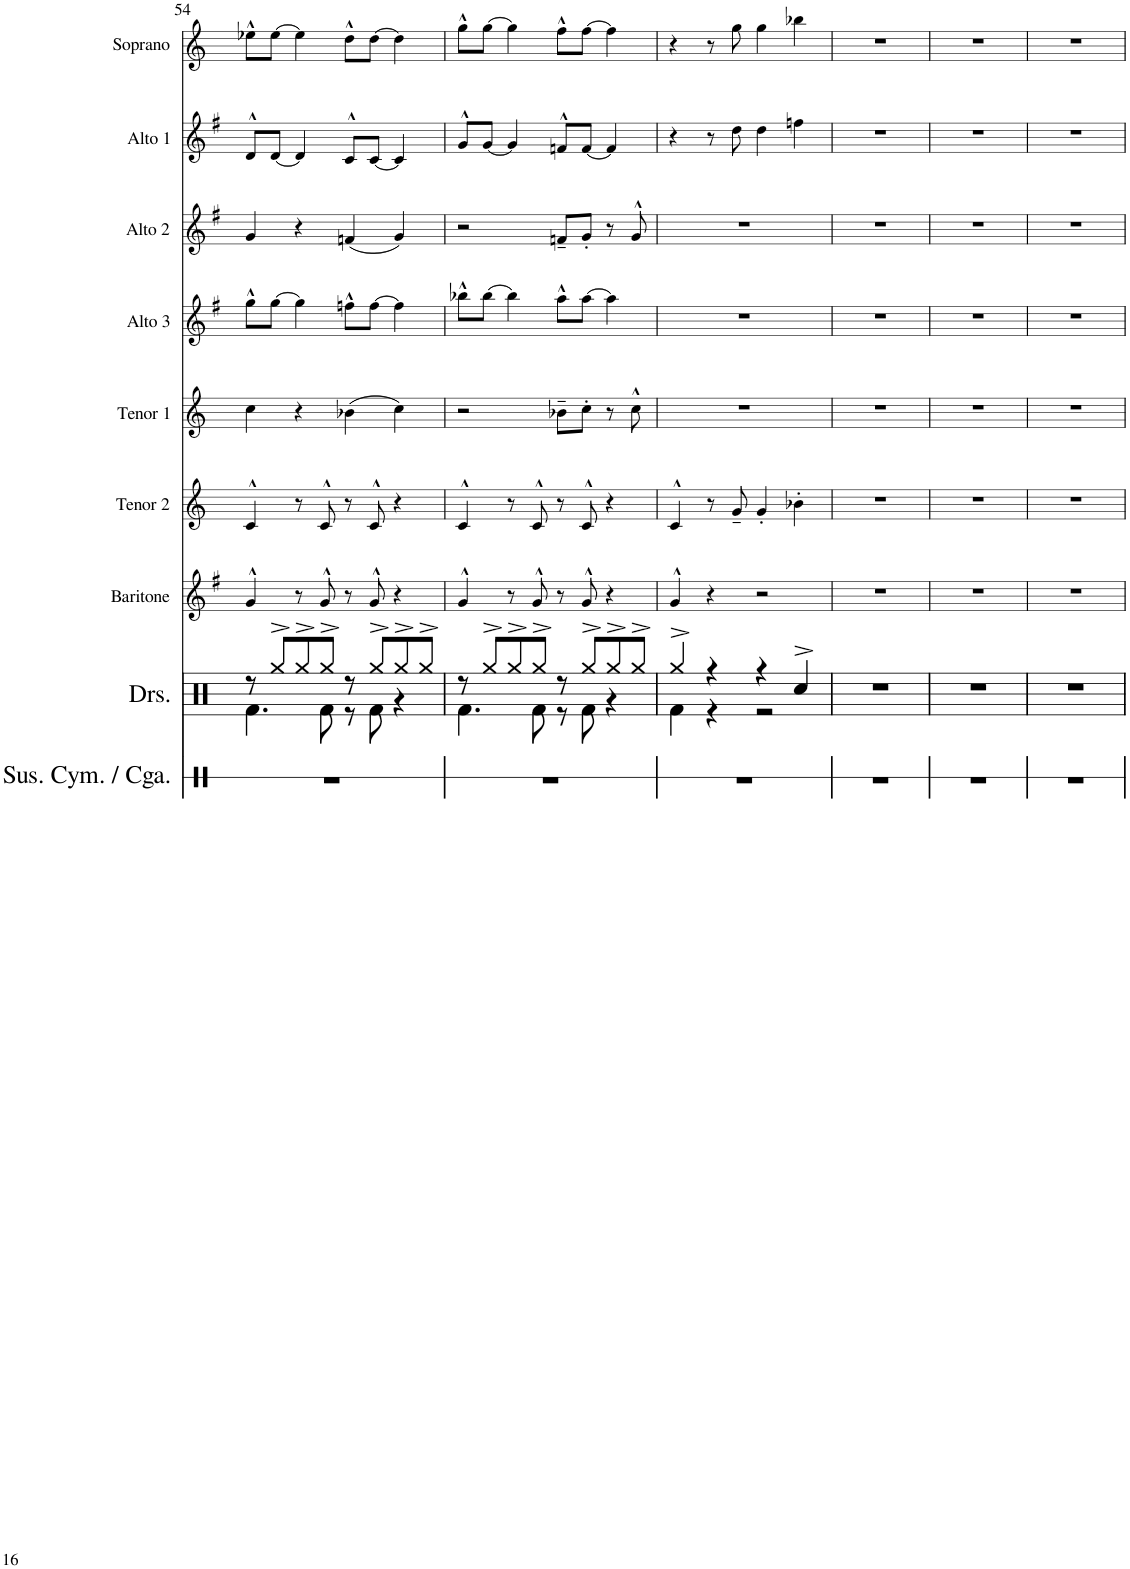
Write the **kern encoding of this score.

**kern	**kern	**kern	**kern	**kern	**kern	**kern	**kern	**kern
*part9	*part8	*part7	*part6	*part5	*part4	*part3	*part2	*part1
*staff9	*staff8	*staff7	*staff6	*staff5	*staff4	*staff3	*staff2	*staff1
*I"Sus. Cymbal / Conga	*I"Drumset	*I"Baritone Saxophone	*I"Tenor Saxophone 2	*I"Tenor Saxophone 1	*I"Alto Saxophone 3	*I"Alto Saxophone 2	*I"Alto Saxophone 1	*I"Soprano Saxophone
*I'Sus. Cym. / Cga.	*I'Drs.	*I'Baritone	*I'Tenor 2	*I'Tenor 1	*I'Alto 3	*I'Alto 2	*I'Alto 1	*I'Soprano
!!LO:PB:g=z
*clefX	*clefX	*clefG2	*clefG2	*clefG2	*clefG2	*clefG2	*clefG2	*clefG2
*	*	*Trd12c21	*Trd8c14	*Trd8c14	*Trd5c9	*Trd5c9	*Trd5c9	*Trd1c2
*k[]	*k[]	*k[f#]	*k[]	*k[]	*k[f#]	*k[f#]	*k[f#]	*k[]
*M4/4	*M4/4	*M4/4	*M4/4	*M4/4	*M4/4	*M4/4	*M4/4	*M4/4
=54	=54	=54	=54	=54	=54	=54	=54	=54
*	*^	*	*	*	*	*	*	*
1r	8r	4.Rf\	4g^^/	4c^^/	4cc\	8gg^^\L	4g/	8d^^/L	8ee-X^^\L
.	8Rgg^/L	.	.	.	.	[8gg\J	.	[8d/J	[8ee-\J
.	8Rgg^/	.	8r	8r	4r	4gg\]	4r	4d/]	4ee-\]
.	8Rgg^/J	8Rf\	8g^^/	8c^^/	.	.	.	.	.
.	8r	8r	8r	8r	(4b-X\	8ffn^^\L	(4fn/	8c^^/L	8dd^^\L
.	8Rgg^/L	8Rf\	8g^^/	8c^^/	.	[8ff\J	.	[8c/J	[8dd\J
.	8Rgg^/	4r	4r	4r	4cc\)	4ff\]	4g/)	4c/]	4dd\]
.	8Rgg^/J	.	.	.	.	.	.	.	.
=55	=55	=55	=55	=55	=55	=55	=55	=55	=55
1r	8r	4.Rf\	4g^^/	4c^^/	2r	8bb-X^^\L	2r	8g^^/L	8gg^^\L
.	8Rgg^/L	.	.	.	.	[8bb-\J	.	[8g/J	[8gg\J
.	8Rgg^/	.	8r	8r	.	4bb-\]	.	4g/]	4gg\]
.	8Rgg^/J	8Rf\	8g^^/	8c^^/	.	.	.	.	.
.	8r	8r	8r	8r	8b-X~\L	8aa^^\L	8fn~/L	8fn^^/L	8ff^^\L
.	8Rgg^/L	8Rf\	8g^^/	8c^^/	8cc'\J	[8aa\J	8g'/J	[8f/J	[8ff\J
.	8Rgg^/	4r	4r	4r	8r	4aa\]	8r	4f/]	4ff\]
.	8Rgg^/J	.	.	.	8cc^^\	.	8g^^/	.	.
=56	=56	=56	=56	=56	=56	=56	=56	=56	=56
1r	4Rgg^/	4Rf\	4g^^/	4c^^/	1r	1r	1r	4r	4r
.	4r	4r	4r	8r	.	.	.	8r	8r
.	.	.	.	8g~/	.	.	.	8dd\	8gg\
.	4r	2r	2r	4g'/	.	.	.	4dd\	4gg\
.	4Rcc^/	.	.	4b-X'\	.	.	.	4ffn\	4bb-X\
*	*v	*v	*	*	*	*	*	*	*
=57	=57	=57	=57	=57	=57	=57	=57	=57
1r	1r	1r	1r	1r	1r	1r	1r	1r
=58	=58	=58	=58	=58	=58	=58	=58	=58
1r	1r	1r	1r	1r	1r	1r	1r	1r
=59	=59	=59	=59	=59	=59	=59	=59	=59
1r	1r	1r	1r	1r	1r	1r	1r	1r
=	=	=	=	=	=	=	=	=
*-	*-	*-	*-	*-	*-	*-	*-	*-
